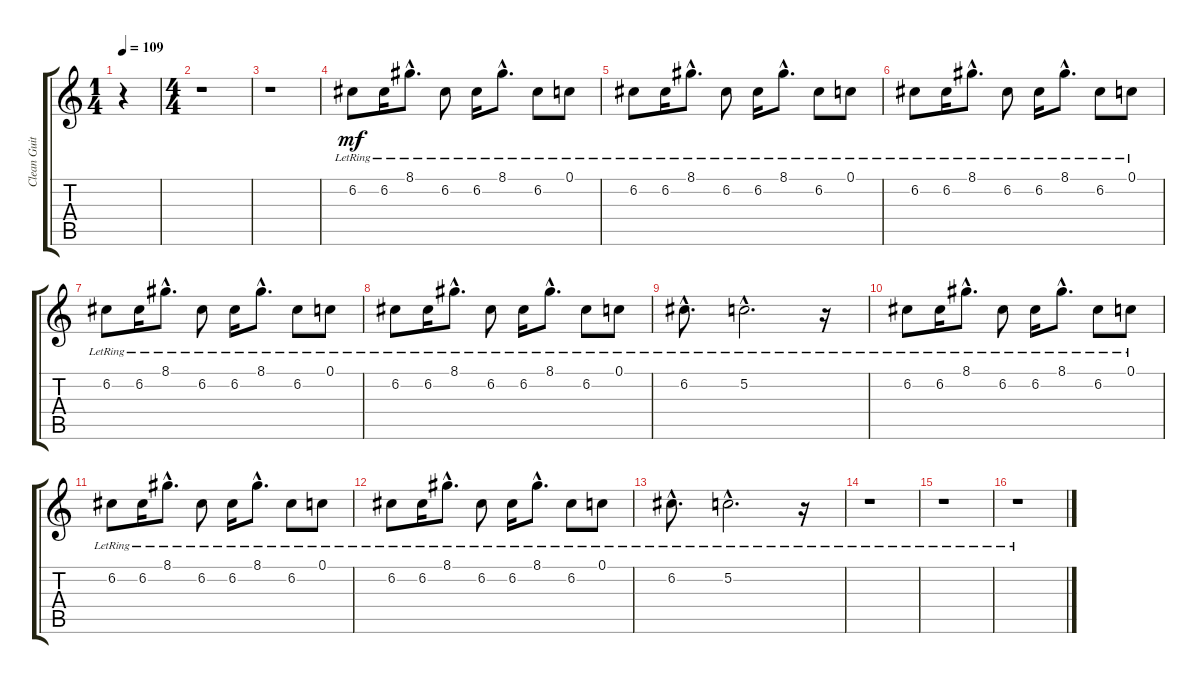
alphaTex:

\track ("Clean Guitar 2" "Clean Guit") {instrument electricguitarclean}
\staff {score tabs}
\tuning (C4 G3 Eb3 Bb2 F2 C2) {hide}
\ts (1 4)
\tempo 109
\clef g2
\ks c
r.4{dy mf instrument electricguitarclean} |
\ts (4 4)
r.1 |
r.1 |
6.2{lr}.8 6.2{lr}.16 8.1{hac lr}.8{d} 6.2{lr}.8 6.2{lr}.16 8.1{hac lr}.8{d} 6.2{lr}.8 0.1{lr}.8 |
6.2{lr}.8 6.2{lr}.16 8.1{hac lr}.8{d} 6.2{lr}.8 6.2{lr}.16 8.1{hac lr}.8{d} 6.2{lr}.8 0.1{lr}.8 |
6.2{lr}.8 6.2{lr}.16 8.1{hac lr}.8{d} 6.2{lr}.8 6.2{lr}.16 8.1{hac lr}.8{d} 6.2{lr}.8 0.1{lr}.8 |
6.2{lr}.8 6.2{lr}.16 8.1{hac lr}.8{d} 6.2{lr}.8 6.2{lr}.16 8.1{hac lr}.8{d} 6.2{lr}.8 0.1{lr}.8 |
6.2{lr}.8 6.2{lr}.16 8.1{hac lr}.8{d} 6.2{lr}.8 6.2{lr}.16 8.1{hac lr}.8{d} 6.2{lr}.8 0.1{lr}.8 |
6.2{hac lr}.8{d} 5.2{hac lr}.2{d} r.16 |
6.2{lr}.8 6.2{lr}.16 8.1{hac lr}.8{d} 6.2{lr}.8 6.2{lr}.16 8.1{hac lr}.8{d} 6.2{lr}.8 0.1{lr}.8 |
6.2{lr}.8 6.2{lr}.16 8.1{hac lr}.8{d} 6.2{lr}.8 6.2{lr}.16 8.1{hac lr}.8{d} 6.2{lr}.8 0.1{lr}.8 |
6.2{lr}.8 6.2{lr}.16 8.1{hac lr}.8{d} 6.2{lr}.8 6.2{lr}.16 8.1{hac lr}.8{d} 6.2{lr}.8 0.1{lr}.8 |
6.2{hac lr}.8{d} 5.2{hac lr}.2{d} r.16 |
r.1 |
r.1 |
r.1
